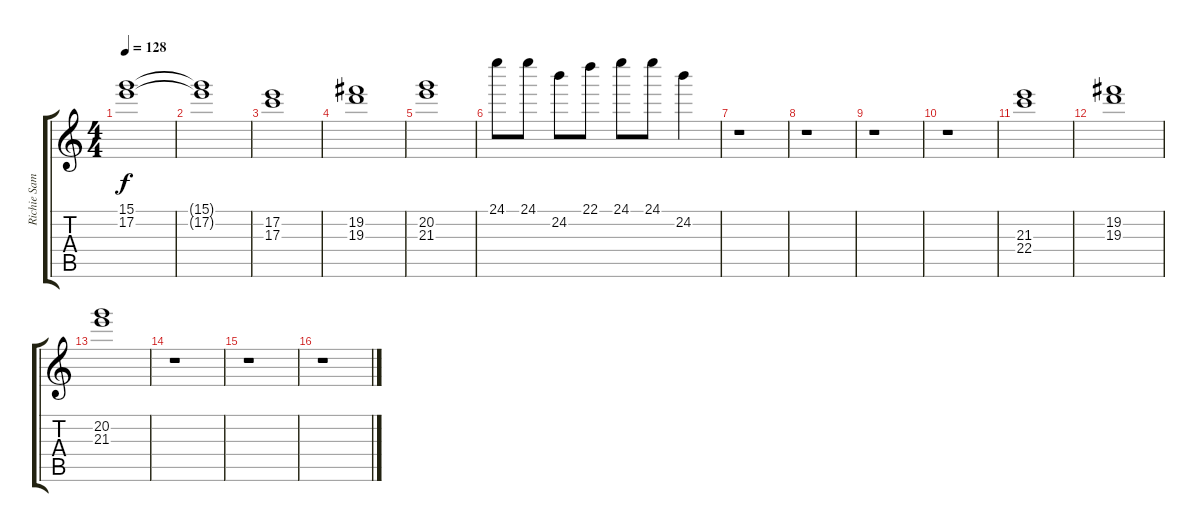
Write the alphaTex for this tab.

\track ("Richie Sambora" "Richie Sam") {instrument distortionguitar}
\staff {score tabs}
\tuning (E4 B3 G3 D3 A2 E2) {hide}
\ts (4 4)
\tempo 128
\clef g2
\ks c
(15.1 17.2).1{dy f} |
(15.1{t} 17.2{t}).1 |
(17.2 17.3).1 |
(19.2 19.3).1 |
(20.2 21.3).1 |
24.1.8 24.1.8 24.2.8 22.1.8 24.1.8 24.1.8 24.2.4 |
r.1 |
r.1 |
r.1 |
r.1 |
(21.3 22.4).1 |
(19.2 19.3).1 |
(20.2 21.3).1 |
r.1 |
r.1 |
r.1
